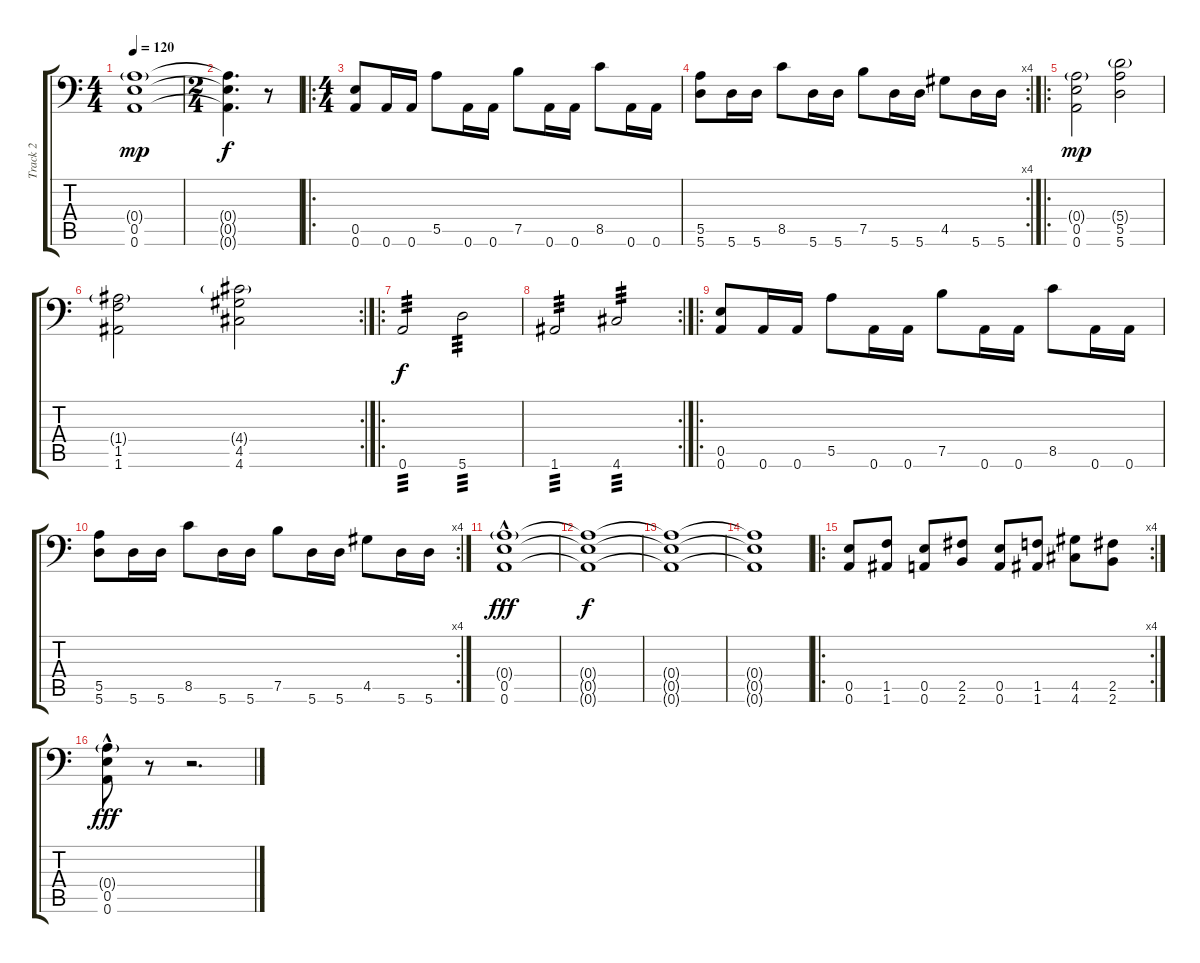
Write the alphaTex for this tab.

\track ("Track 2" "Track 2") {instrument distortionguitar}
\staff {score tabs}
\tuning (B3 Gb3 D3 A2 E2 A1) {hide}
\ts (4 4)
\tempo 120
\clef f4
\ks c
(0.4{g} 0.5 0.6).1{dy mp} |
\ts (2 4)
(0.4{t} 0.5{t} 0.6{t}).4{d dy f} r.8 |
\ro
\ts (4 4)
(0.5 0.6).8 0.6.16 0.6.16 5.5.8 0.6.16 0.6.16 7.5.8 0.6.16 0.6.16 8.5.8 0.6.16 0.6.16 |
\rc 4
(5.5 5.6).8 5.6.16 5.6.16 8.5.8 5.6.16 5.6.16 7.5.8 5.6.16 5.6.16 4.5.8 5.6.16 5.6.16 |
\ro
(0.4{g} 0.5 0.6).2{dy mp} (5.4{g} 5.5 5.6).2 |
\rc 2
(1.4{g} 1.5 1.6).2 (4.4{g} 4.5 4.6).2 |
\ro
0.6.2{tp 3 dy f} 5.6.2{tp 3} |
\rc 2
1.6.2{tp 3} 4.6.2{tp 3} |
\ro
(0.5 0.6).8 0.6.16 0.6.16 5.5.8 0.6.16 0.6.16 7.5.8 0.6.16 0.6.16 8.5.8 0.6.16 0.6.16 |
\rc 4
(5.5 5.6).8 5.6.16 5.6.16 8.5.8 5.6.16 5.6.16 7.5.8 5.6.16 5.6.16 4.5.8 5.6.16 5.6.16 |
(0.4{g} 0.5 0.6{hac}).1{dy fff} |
(0.4{t} 0.5{t} 0.6{t}).1{dy f} |
(0.4{t} 0.5{t} 0.6{t}).1 |
(0.4{t} 0.5{t} 0.6{t}).1 |
\ro
\rc 4
(0.5 0.6).8 (1.5 1.6).8 (0.5 0.6).8 (2.5 2.6).8 (0.5 0.6).8 (1.5 1.6).8 (4.5 4.6).8 (2.5 2.6).8 |
(0.4{g} 0.5 0.6{hac}).8{dy fff} r.8 r.2{d}
